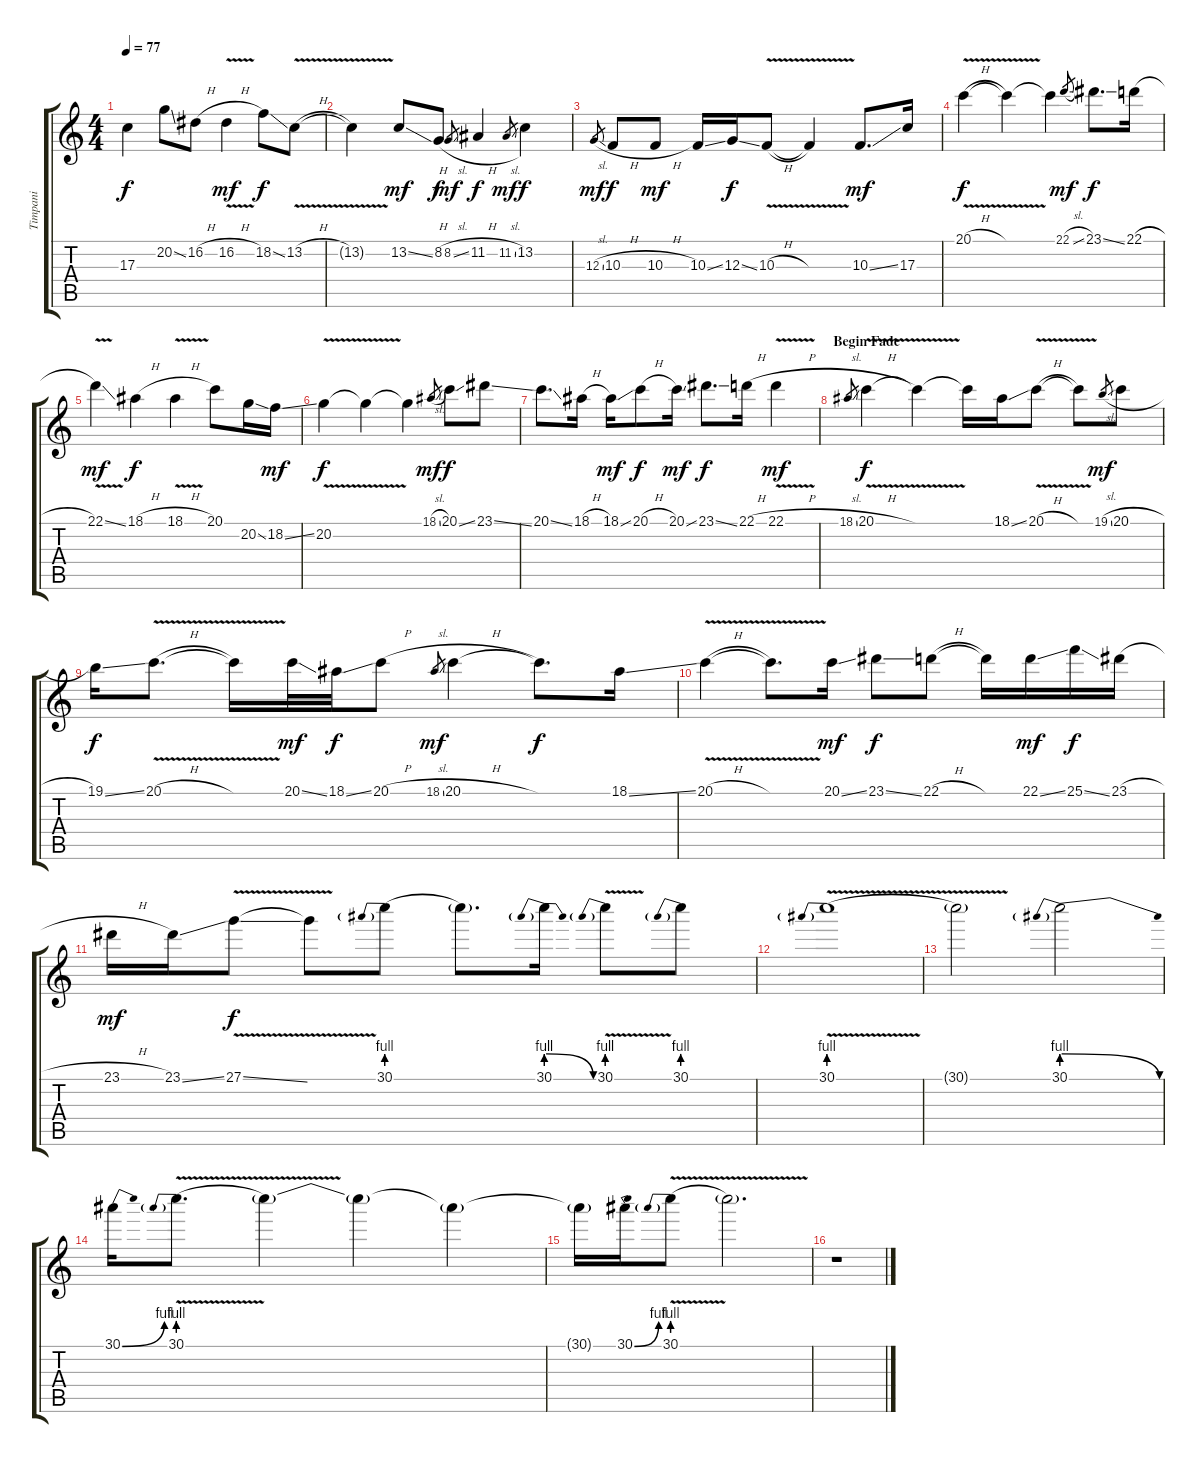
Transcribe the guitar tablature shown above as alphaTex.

\track ("Timpani" "Timpani") {instrument timpani}
\staff {score tabs}
\tuning (E4 B3 G3 D3 A2 E2) {hide}
\ts (4 4)
\tempo 77
\clef g2
\ks c
17.3{t}.4{dy f} 20.2{ss}.8 16.2{h}.8 16.2{v h}.4{dy mf} 18.2{ss}.8{dy f} 13.2{v h}.8 |
13.2{t}.4 13.2{ss}.8{dy mf} 8.2{h}.8{dy f} 8.2{sl}.8{gr dy mf} 11.2{h}.4{dy f} 11.2{sl}.8{gr dy mf} 13.2.4{dy f} |
12.3{sl}.8{gr dy mf} 10.3{h}.8{dy f} 10.3{h}.8{dy mf} 10.3{ss}.16 12.3{ss}.16{dy f} 10.3{v h}.8 10.3{t}.4 10.3{ss}.8{d dy mf} 17.3.16 |
20.1{v h}.4{dy f} 20.1{t}.4 20.1{t}.4 22.1{sl}.8{gr dy mf} 23.1{ss}.8{d dy f} 22.1{h}.16 |
22.1{v ss}.4{dy mf} 18.1{h}.4{dy f} 18.1{v h}.4 20.1.8 20.2{ss}.16 18.2{ss}.16{dy mf} |
20.2{v}.4{dy f} 20.2{t}.4 20.2{t}.4 18.1{sl}.8{gr dy mf} 20.1{ss}.8{dy f} 23.1{ss}.8 |
20.1{ss}.8{d} 18.1{h}.16 18.1{ss}.16{dy mf} 20.1{h}.8{dy f} 20.1{ss}.16{dy mf} 23.1{ss}.8{d dy f} 22.1{h}.16 22.1{v h}.4{dy mf} |
\section ("" "Begin Fade")
18.1{sl}.8{gr} 20.1{v h}.4{dy f volume 11} 20.1{t}.4 20.1{t}.16 18.1{ss}.16 20.1{v h}.8 20.1{t}.8 19.1{sl}.8{gr dy mf} 20.1{h}.8 |
19.1{ss}.16{dy f} 20.1{v h}.8{d} 20.1{t}.16 20.1{ss}.32{dy mf} 18.1{ss}.32{dy f} 20.1{h}.8 18.1{sl}.8{gr dy mf} 20.1{h}.4 20.1{t}.8{d dy f} 18.1{ss}.16 |
20.1{v h}.4{volume 8} 20.1{t}.8{d} 20.1{ss}.16{dy mf} 23.1{ss}.8{dy f} 22.1{h}.8 22.1{t}.16 22.1{ss}.16{dy mf} 25.1{ss}.16{dy f} 23.1{h}.16 |
23.1{h}.16{dy mf} 23.1{ss}.16 27.1{v ss}.8{dy f} 27.1{t}.8 30.1{be (prebend 0 4 60 4)}.8 30.1{t}.8{d} 30.1{be (prebendrelease 0 4 60 0)}.16 30.1{be (prebend 0 4 60 4) v}.8 30.1{be (prebend 0 4 60 4)}.8 |
30.1{be (prebend 0 4 60 4) v}.1{volume 4} |
30.1{t}.2 30.1{be (prebendrelease 0 4 60 0)}.2 |
30.1{be (bend 0 0 60 4)}.16{volume 0} 30.1{be (prebend 0 4 60 4) v}.8{d} 30.1{t}.4 30.1{t}.4 30.1{t}.4 |
30.1{t}.16 30.1{be (bend 0 0 60 4)}.16 30.1{be (prebend 0 4 60 4) v}.8 30.1{t}.2{d} |
r.1
